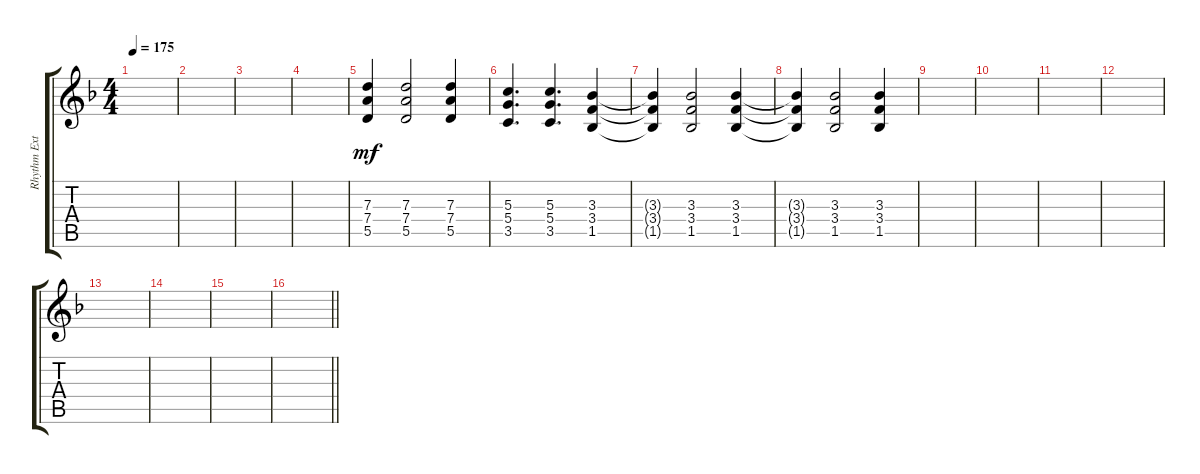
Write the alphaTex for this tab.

\track ("Rhythm Extra" "Rhythm Ext") {instrument distortionguitar}
\staff {score tabs}
\tuning (E4 B3 G3 D3 A2 D2) {hide}
\ts (4 4)
\tempo 175
\clef g2
\ks f
|
|
|
|
(7.3 7.4 5.5).4{dy mf} (7.3 7.4 5.5).2 (7.3 7.4 5.5).4 |
(5.3 5.4 3.5).4{d} (5.3 5.4 3.5).4{d} (3.3 3.4 1.5).4 |
(3.3{t} 3.4{t} 1.5{t}).4 (3.3 3.4 1.5).2 (3.3 3.4 1.5).4 |
(3.3{t} 3.4{t} 1.5{t}).4 (3.3 3.4 1.5).2 (3.3 3.4 1.5).4 |
|
|
|
|
|
|
|
\barLineRight lightlight
